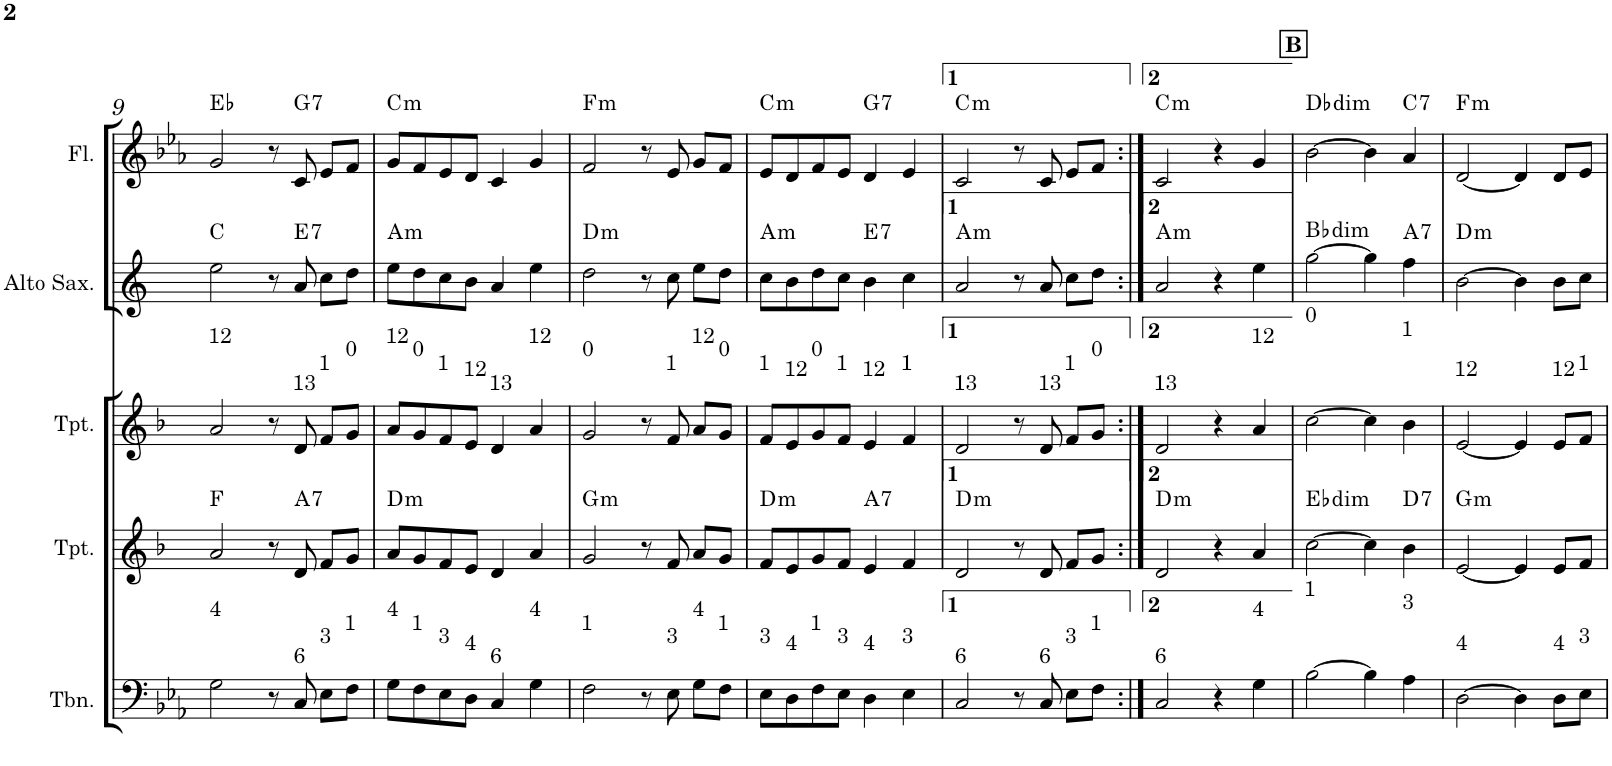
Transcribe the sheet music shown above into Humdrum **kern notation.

**kern	**kern	**harte	**kern	**kern	**harte	**kern	**harte
*part5	*part4	*part4	*part3	*part2	*part2	*part1	*part1
*staff5	*staff4	*	*staff3	*staff2	*	*staff1	*
*I"C clavF	*I"Bb	*	*I"Bb - Pirata	*I"Eb	*	*I"C clavG	*
!!LO:PB:g=z
*clefF4	*clefG2	*	*clefG2	*clefG2	*	*clefG2	*
*	*Trd1c2	*	*Trd1c2	*Trd5c9	*	*	*
*k[b-e-a-]	*k[b-]	*	*k[b-]	*k[]	*	*k[b-e-a-]	*
*E-:	*F:	*	*F:	*	*	*E-:	*
*M4/4	*M4/4	*	*M4/4	*M4/4	*	*M4/4	*
=9	=9	=9	=9	=9	=9	=9	=9
!	!	!	!LO:TX:a:t=12	!	!	!	!
!LO:TX:a:t=4	!	!	!	!	!	!	!
2G\	2a/	F:maj	2a/	2ee\	C:maj	2g/	Eb:maj
8r	8r	.	8r	8r	.	8r	.
!	!	!	!LO:TX:a:t=13	!	!	!	!
!LO:TX:a:t=6	!	!LO:H:kt=7	!	!	!LO:H:kt=7	!	!LO:H:kt=7
8C/	8d/	A:7	8d/	8a/	E:7	8c/	G:7
!	!	!	!LO:TX:a:t=1	!	!	!	!
!LO:TX:a:t=3	!	!	!	!	!	!	!
8E-\L	8f/L	.	8f/L	8cc\L	.	8e-/L	.
!	!	!	!LO:TX:a:t=0	!	!	!	!
!LO:TX:a:t=1	!	!	!	!	!	!	!
8F\J	8g/J	.	8g/J	8dd\J	.	8f/J	.
=10	=10	=10	=10	=10	=10	=10	=10
!	!	!	!LO:TX:a:t=12	!	!	!	!
!LO:TX:a:t=4	!	!LO:H:kt=m	!	!	!LO:H:kt=m	!	!LO:H:kt=m
8G\L	8a/L	D:min	8a/L	8ee\L	A:min	8g/L	C:min
!	!	!	!LO:TX:a:t=0	!	!	!	!
!LO:TX:a:t=1	!	!	!	!	!	!	!
8F\	8g/	.	8g/	8dd\	.	8f/	.
!	!	!	!LO:TX:a:t=1	!	!	!	!
!LO:TX:a:t=3	!	!	!	!	!	!	!
8E-\	8f/	.	8f/	8cc\	.	8e-/	.
!	!	!	!LO:TX:a:t=12	!	!	!	!
!LO:TX:a:t=4	!	!	!	!	!	!	!
8D\J	8e/J	.	8e/J	8b\J	.	8d/J	.
!	!	!	!LO:TX:a:t=13	!	!	!	!
!LO:TX:a:t=6	!	!	!	!	!	!	!
4C/	4d/	.	4d/	4a/	.	4c/	.
!	!	!	!LO:TX:a:t=12	!	!	!	!
!LO:TX:a:t=4	!	!	!	!	!	!	!
4G\	4a/	.	4a/	4ee\	.	4g/	.
=11	=11	=11	=11	=11	=11	=11	=11
!	!	!	!LO:TX:a:t=0	!	!	!	!
!LO:TX:a:t=1	!	!LO:H:kt=m	!	!	!LO:H:kt=m	!	!LO:H:kt=m
2F\	2g/	G:min	2g/	2dd\	D:min	2f/	F:min
8r	8r	.	8r	8r	.	8r	.
!	!	!	!LO:TX:a:t=1	!	!	!	!
!LO:TX:a:t=3	!	!	!	!	!	!	!
8E-\	8f/	.	8f/	8cc\	.	8e-/	.
!	!	!	!LO:TX:a:t=12	!	!	!	!
!LO:TX:a:t=4	!	!	!	!	!	!	!
8G\L	8a/L	.	8a/L	8ee\L	.	8g/L	.
!	!	!	!LO:TX:a:t=0	!	!	!	!
!LO:TX:a:t=1	!	!	!	!	!	!	!
8F\J	8g/J	.	8g/J	8dd\J	.	8f/J	.
=12	=12	=12	=12	=12	=12	=12	=12
!	!	!	!LO:TX:a:t=1	!	!	!	!
!LO:TX:a:t=3	!	!LO:H:kt=m	!	!	!LO:H:kt=m	!	!LO:H:kt=m
8E-\L	8f/L	D:min	8f/L	8cc\L	A:min	8e-/L	C:min
!	!	!	!LO:TX:a:t=12	!	!	!	!
!LO:TX:a:t=4	!	!	!	!	!	!	!
8D\	8e/	.	8e/	8b\	.	8d/	.
!	!	!	!LO:TX:a:t=0	!	!	!	!
!LO:TX:a:t=1	!	!	!	!	!	!	!
8F\	8g/	.	8g/	8dd\	.	8f/	.
!	!	!	!LO:TX:a:t=1	!	!	!	!
!LO:TX:a:t=3	!	!	!	!	!	!	!
8E-\J	8f/J	.	8f/J	8cc\J	.	8e-/J	.
!	!	!	!LO:TX:a:t=12	!	!	!	!
!LO:TX:a:t=4	!	!LO:H:kt=7	!	!	!LO:H:kt=7	!	!LO:H:kt=7
4D\	4e/	A:7	4e/	4b\	E:7	4d/	G:7
!	!	!	!LO:TX:a:t=1	!	!	!	!
!LO:TX:a:t=3	!	!	!	!	!	!	!
4E-\	4f/	.	4f/	4cc\	.	4e-/	.
=13	=13	=13	=13	=13	=13	=13	=13
!	!	!	!LO:TX:a:t=13	!	!	!	!
!LO:TX:a:t=6	!	!LO:H:kt=m	!	!	!LO:H:kt=m	!	!LO:H:kt=m
2C/	2d/	D:min	2d/	2a/	A:min	2c/	C:min
8r	8r	.	8r	8r	.	8r	.
!	!	!	!LO:TX:a:t=13	!	!	!	!
!LO:TX:a:t=6	!	!	!	!	!	!	!
8C/	8d/	.	8d/	8a/	.	8c/	.
!	!	!	!LO:TX:a:t=1	!	!	!	!
!LO:TX:a:t=3	!	!	!	!	!	!	!
8E-\L	8f/L	.	8f/L	8cc\L	.	8e-/L	.
!	!	!	!LO:TX:a:t=0	!	!	!	!
!LO:TX:a:t=1	!	!	!	!	!	!	!
8F\J	8g/J	.	8g/J	8dd\J	.	8f/J	.
=14:|!	=14:|!	=14:|!	=14:|!	=14:|!	=14:|!	=14:|!	=14:|!
!	!	!	!LO:TX:a:t=13	!	!	!	!
!LO:TX:a:t=6	!	!LO:H:kt=m	!	!	!LO:H:kt=m	!	!LO:H:kt=m
2C/	2d/	D:min	2d/	2a/	A:min	2c/	C:min
4r	4r	.	4r	4r	.	4r	.
!	!	!	!LO:TX:a:t=12	!	!	!	!
!LO:TX:a:t=4	!	!	!	!	!	!	!
4G\	4a/	.	4a/	4ee\	.	4g/	.
!!LO:REH:place=s1:a:B:cj:t=B
=15	=15	=15	=15	=15	=15	=15	=15
!	!	!	!LO:TX:a:t=0	!	!	!	!
!LO:TX:a:t=1	!	!LO:H:kt=dim	!	!	!LO:H:kt=dim	!	!LO:H:kt=dim
[>2B-\	[>2cc\	Eb:dim	[>2cc\	[>2gg\	Bb:dim	[>2b-\	Db:dim
4B-\]	4cc\]	.	4cc\]	4gg\]	.	4b-\]	.
!	!	!	!LO:TX:a:t=1	!	!	!	!
!LO:TX:a:t=3	!	!LO:H:kt=7	!	!	!LO:H:kt=7	!	!LO:H:kt=7
4A-\	4b-\	D:7	4b-\	4ffn\	A:7	4a-/	C:7
=16	=16	=16	=16	=16	=16	=16	=16
!	!	!	!LO:TX:a:t=12	!	!	!	!
!LO:TX:a:t=4	!	!LO:H:kt=m	!	!	!LO:H:kt=m	!	!LO:H:kt=m
[>2D\	[<2e/	G:min	[<2e/	[>2bn\	D:min	[<2d/	F:min
4D\]	4e/]	.	4e/]	4b\]	.	4d/]	.
!	!	!	!LO:TX:a:t=12	!	!	!	!
!LO:TX:a:t=4	!	!	!	!	!	!	!
8D\L	8e/L	.	8e/L	8b\L	.	8d/L	.
!	!	!	!LO:TX:a:t=1	!	!	!	!
!LO:TX:a:t=3	!	!	!	!	!	!	!
8E-\J	8f/J	.	8f/J	8ccn\J	.	8e-/J	.
=	=	=	=	=	=	=	=
*-	*-	*-	*-	*-	*-	*-	*-
